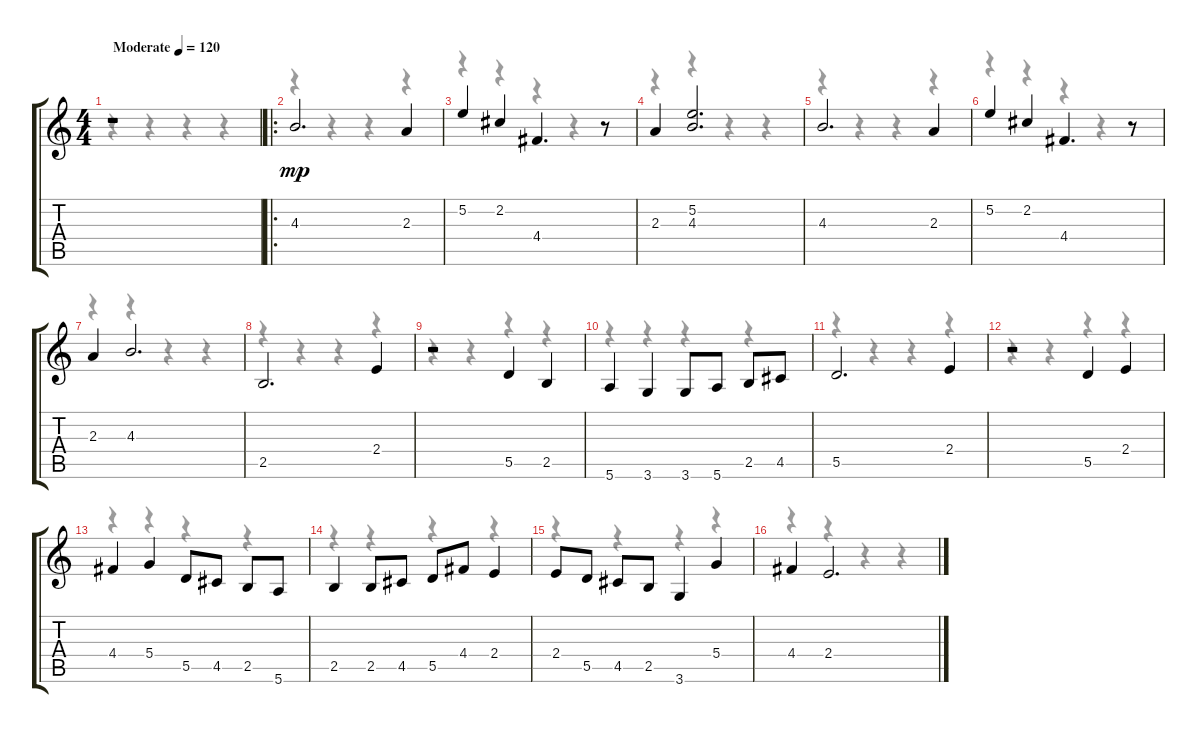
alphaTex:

\track "" {instrument acousticguitarnylon}
\staff {score tabs}
\tuning (E4 B3 G3 D3 A2 E2) {hide}
\voice
\ts (4 4)
\tempo (120 "Moderate")
\clef g2
\ks c
r.1{dy mp instrument acousticguitarnylon} |
\ro
4.3.2{d} 2.3.4 |
5.2.4 2.2.4 4.4.4{d} r.8 |
2.3.4 (5.2 4.3).2{d} |
4.3.2{d} 2.3.4 |
5.2.4 2.2.4 4.4.4{d} r.8 |
2.3.4 4.3.2{d} |
2.5.2{d} 2.4.4 |
r.2 5.5.4 2.5.4 |
5.6.4 3.6.4 3.6.8 5.6.8 2.5.8 4.5.8 |
5.5.2{d} 2.4.4 |
r.2 5.5.4 2.4.4 |
4.4.4 5.4.4 5.5.8 4.5.8 2.5.8 5.6.8 |
2.5.4 2.5.8 4.5.8 5.5.8 4.4.8 2.4.4 |
2.4.8 5.5.8 4.5.8 2.5.8 3.6.4 5.4.4 |
4.4.4 2.4.2{d}
\voice
\clef g2
\ottava regular
\simile none
\ks c
r.4{dy f} r.4 r.4 r.4 |
r.4 r.4 r.4 r.4 |
r.4 r.4 r.4 r.4 |
r.4 r.4 r.4 r.4 |
r.4 r.4 r.4 r.4 |
r.4 r.4 r.4 r.4 |
r.4 r.4 r.4 r.4 |
r.4 r.4 r.4 r.4 |
r.4 r.4 r.4 r.4 |
r.4 r.4 r.4 r.4 |
r.4 r.4 r.4 r.4 |
r.4 r.4 r.4 r.4 |
r.4 r.4 r.4 r.4 |
r.4 r.4 r.4 r.4 |
r.4 r.4 r.4 r.4 |
r.4 r.4 r.4 r.4
